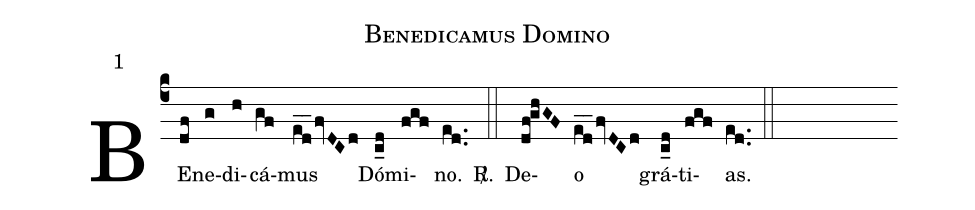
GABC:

name: Benedicamus Domino;
mode: 1;
%%
(c4)
BE(df)ne(g)di(h)cá(gf)mus(ed__fvDCd) () Dó(c_d)mi(fgf)no.(ed..) <sp>R/</sp>.(::)
De(df!ghGF)o(ed__fvDCd) () grá(c_d)ti(fgf)as.(ed..) (::)
